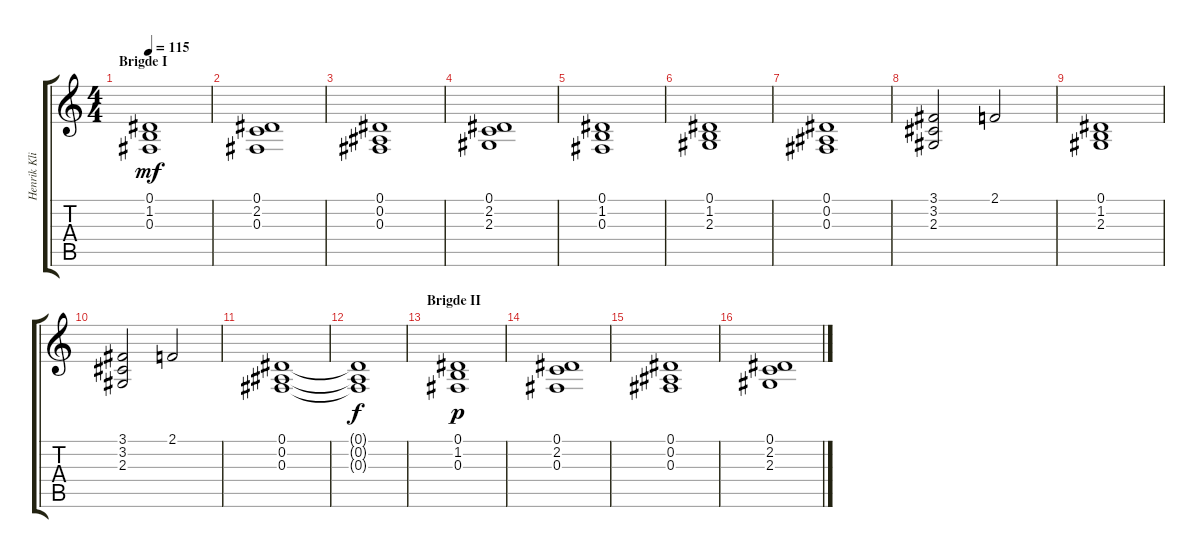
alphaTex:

\track ("Henrik Klingenberg - Keyboards" "Henrik Kli") {instrument stringensemble1}
\staff {score tabs}
\tuning (Eb4 Bb3 Gb3 Db3 Ab2 Eb2) {hide}
\ts (4 4)
\section ("" "Brigde I")
\tempo 115
\clef g2
\ks c
(0.1 1.2 0.3).1{dy mf} |
(0.1 2.2 0.3).1 |
(0.1 0.2 0.3).1 |
(0.1 2.2 2.3).1 |
(0.1 1.2 0.3).1 |
(0.1 1.2 2.3).1 |
(0.1 0.2 0.3).1 |
(3.1 3.2 2.3).2 2.1.2 |
(0.1 1.2 2.3).1 |
(3.1 3.2 2.3).2 2.1.2 |
(0.1 0.2 0.3).1 |
(0.1{t} 0.2{t} 0.3{t}).1{dy f} |
\section ("" "Brigde II")
(0.1 1.2 0.3).1{dy p} |
(0.1 2.2 0.3).1 |
(0.1 0.2 0.3).1 |
(0.1 2.2 2.3).1
